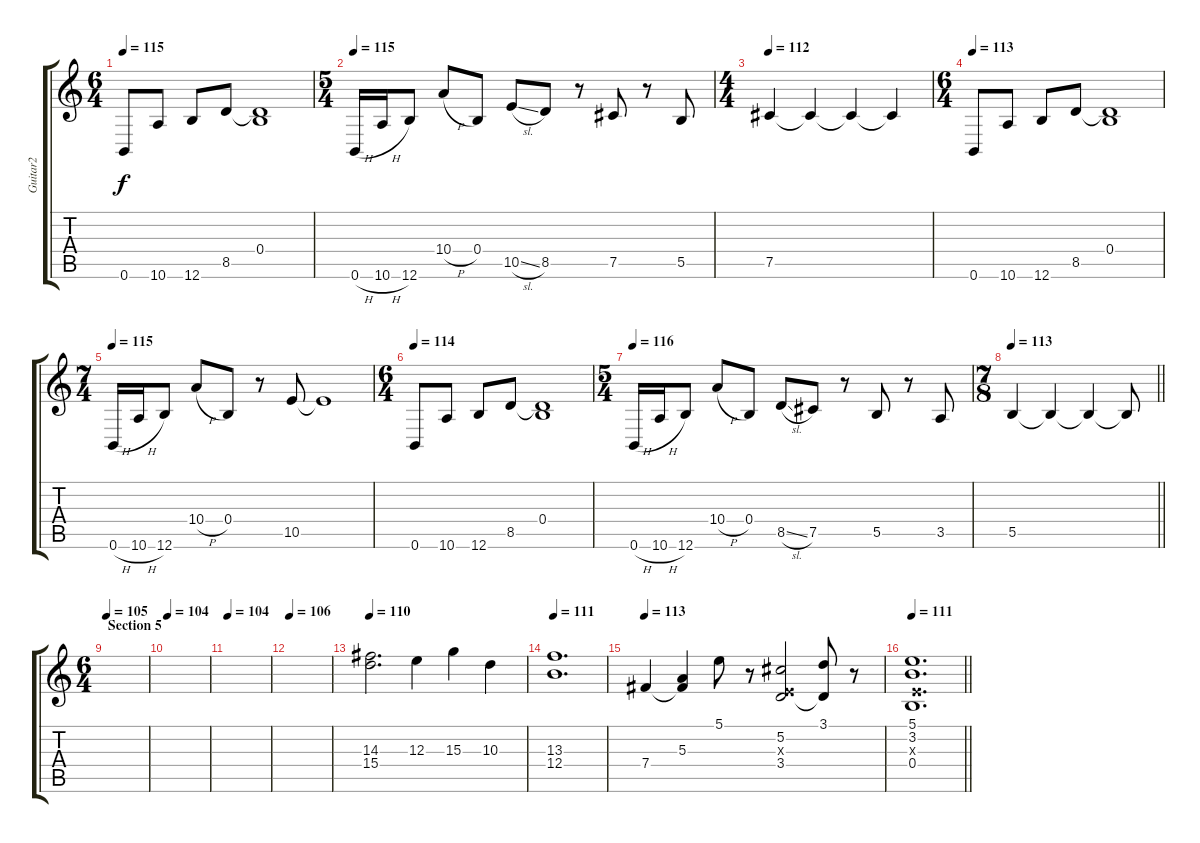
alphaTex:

\track ("Guitar2" "Guitar2") {instrument overdrivenguitar}
\staff {score tabs}
\tuning (B3 Ab3 E3 B2 Gb2 B1) {hide}
\ts (6 4)
\tempo 115
\clef g2
\ks c
0.6.8{dy f} 10.6.8 12.6.8 8.5.8 (0.4 8.5{t}).1 |
\ts (5 4)
\tempo 115
0.6{h}.16 10.6{h}.16 12.6.8 10.4{h}.8 0.4.8 10.5{sl}.8 8.5.8 r.8 7.5.8 r.8 5.5.8 |
\ts (4 4)
\tempo 112
7.5.4 7.5{t}.4 7.5{t}.4 7.5{t}.4 |
\ts (6 4)
\tempo 113
0.6.8 10.6.8 12.6.8 8.5.8 (0.4 8.5{t}).1 |
\ts (7 4)
\tempo 115
0.6{h}.16 10.6{h}.16 12.6.8 10.4{h}.8 0.4.8 r.8 10.5.8 10.5{t}.1 |
\ts (6 4)
\tempo 114
0.6.8 10.6.8 12.6.8 8.5.8 (0.4 8.5{t}).1 |
\ts (5 4)
\tempo 116
0.6{h}.16 10.6{h}.16 12.6.8 10.4{h}.8 0.4.8 8.5{sl}.8 7.5.8 r.8 5.5.8 r.8 3.5.8 |
\ts (7 8)
\tempo 113
\barLineRight lightlight
5.5.4 5.5{t}.4 5.5{t}.4 5.5{t}.8 |
\ts (6 4)
\section ("" "Section 5")
\tempo 105
|
\tempo 104
|
\tempo 104
|
\tempo 106
|
\tempo 110
(14.3 15.4).2{d volume 13} 12.3.4 15.3.4 10.3.4 |
\tempo 111
(13.3 12.4).1{d} |
\tempo 113
7.4.4 (5.3 7.4{t}).4 5.1.8 r.8 (5.2 0.3{x} 3.4).2 (3.1 3.4{t}).8 r.8 |
\tempo 111
\barLineRight lightlight
(5.1 3.2 0.3{x} 0.4).1{d}
